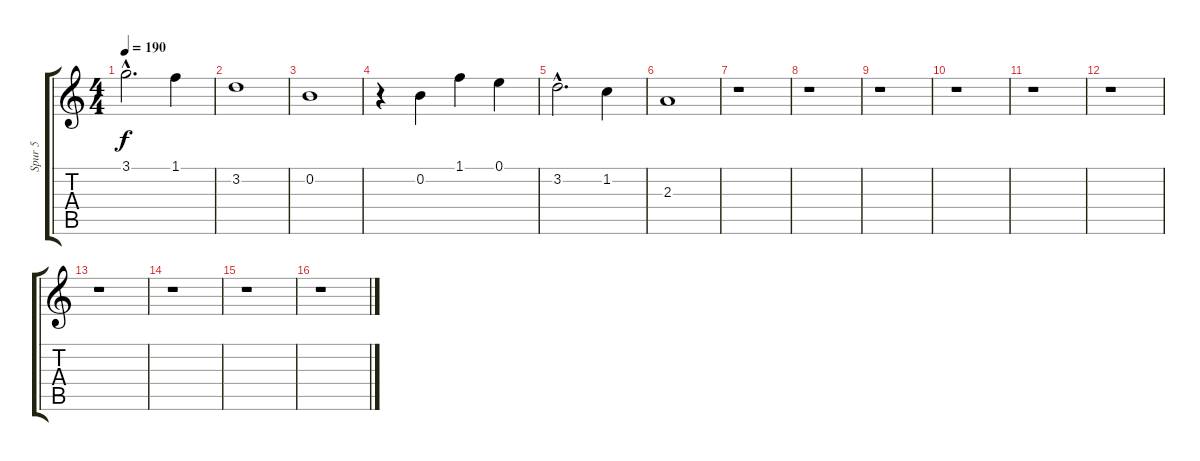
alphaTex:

\track ("Spur 5" "Spur 5") {instrument electricguitarjazz}
\staff {score tabs}
\tuning (E4 B3 G3 D3 A2 E2) {hide}
\ts (4 4)
\tempo 190
\clef g2
\ks c
3.1{hac}.2{d dy f} 1.1.4 |
3.2.1 |
0.2.1 |
r.4 0.2.4 1.1.4 0.1.4 |
3.2{hac}.2{d} 1.2.4 |
2.3.1 |
r.1 |
r.1 |
r.1 |
r.1 |
r.1 |
r.1 |
r.1 |
r.1 |
r.1 |
r.1
